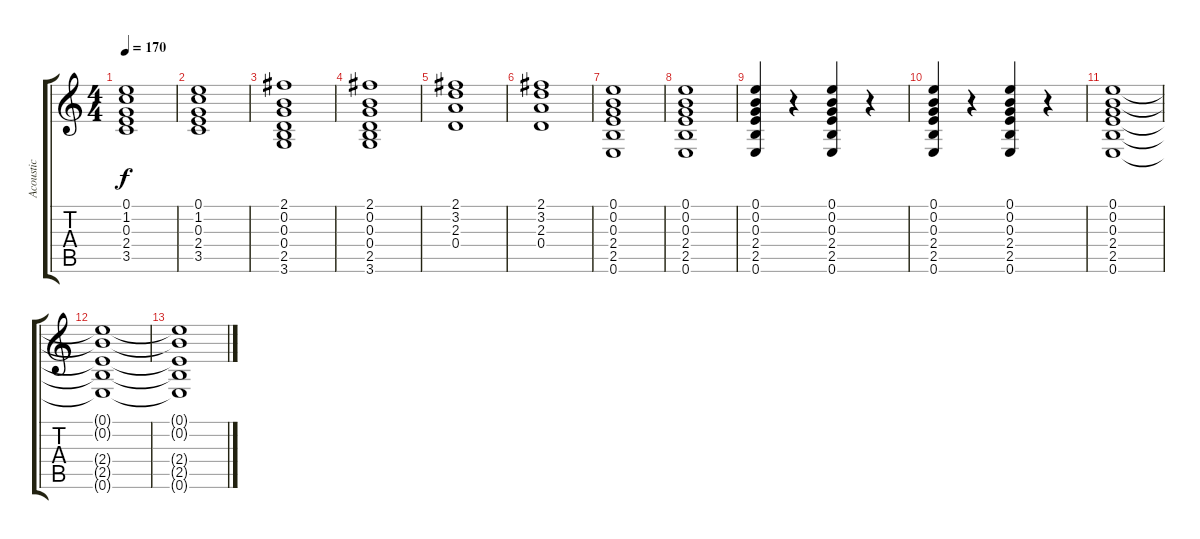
\track ("Acoustic" "Acoustic") {instrument acousticguitarsteel}
\staff {score tabs}
\tuning (E4 B3 G3 D3 A2 E2) {hide}
\ts (4 4)
\tempo 170
\clef g2
\ks c
(0.1 1.2 0.3 2.4 3.5).1{dy f} |
(0.1 1.2 0.3 2.4 3.5).1 |
(2.1 0.2 0.3 0.4 2.5 3.6).1 |
(2.1 0.2 0.3 0.4 2.5 3.6).1 |
(2.1 3.2 2.3 0.4).1 |
(2.1 3.2 2.3 0.4).1 |
(0.1 0.2 0.3 2.4 2.5 0.6).1 |
(0.1 0.2 0.3 2.4 2.5 0.6).1 |
(0.1 0.2 0.3 2.4 2.5 0.6).4 r.4 (0.1 0.2 0.3 2.4 2.5 0.6).4 r.4 |
(0.1 0.2 0.3 2.4 2.5 0.6).4 r.4 (0.1 0.2 0.3 2.4 2.5 0.6).4 r.4 |
(0.1 0.2 0.3 2.4 2.5 0.6).1 |
(0.1{t} 0.2{t} 2.4{t} 2.5{t} 0.6{t}).1 |
(0.1{t} 0.2{t} 2.4{t} 2.5{t} 0.6{t}).1
